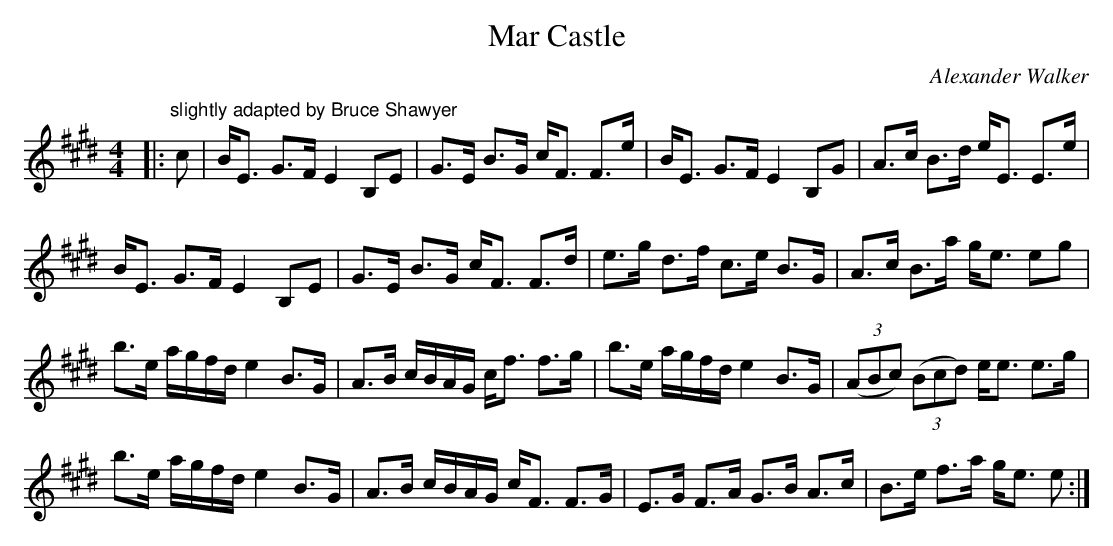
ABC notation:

X:1
T: Mar Castle
C:Alexander Walker
Q: 128
K:E
M:4/4
L:1/16
|:"slightly adapted by Bruce Shawyer"c2|BE3 G3F E4 B,2E2|G3E B3G cF3 F3e|BE3 G3F E4 B,2G2|A3c B3d eE3 E3e|
BE3 G3F E4 B,2E2|G3E B3G cF3 F3d|e3g d3f c3e B3G|A3c B3a ge3 e2g2|
b3e agfd e4 B3G|A3B cBAG cf3 f3g|b3e agfd e4 B3G|((3A2B2c2) ((3B2c2d2) ee3 e3g|
b3e agfd e4 B3G|A3B cBAG cF3 F3G|E3G F3A G3B A3c|B3e f3a ge3 e2:|
